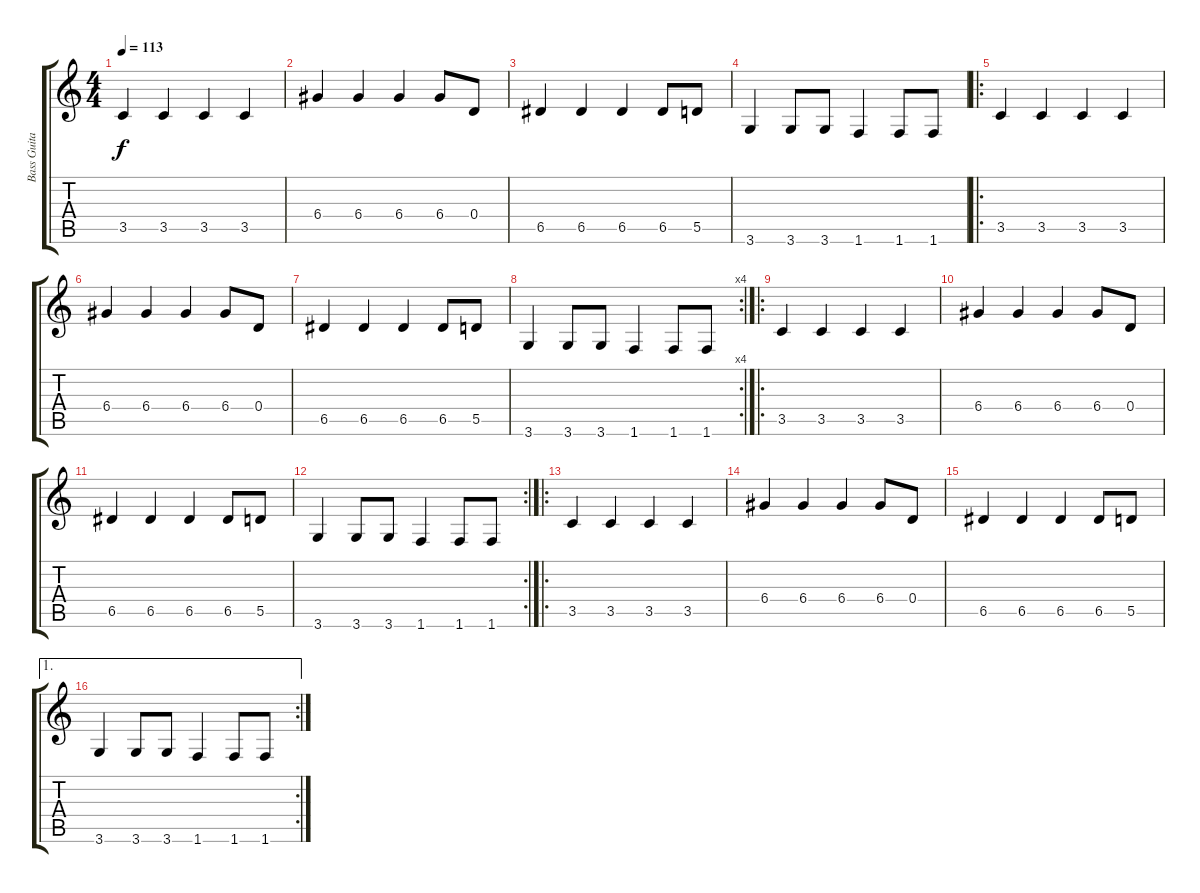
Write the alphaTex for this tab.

\track ("Bass Guitar" "Bass Guita") {instrument electricbassfinger}
\staff {score tabs}
\tuning (E4 B3 G3 D3 A2 E2) {hide}
\ts (4 4)
\tempo 113
\clef g2
\ks c
3.5.4{dy f} 3.5.4 3.5.4 3.5.4 |
6.4.4 6.4.4 6.4.4 6.4.8 0.4.8 |
6.5.4 6.5.4 6.5.4 6.5.8 5.5.8 |
3.6.4 3.6.8 3.6.8 1.6.4 1.6.8 1.6.8 |
\ro
3.5.4 3.5.4 3.5.4 3.5.4 |
6.4.4 6.4.4 6.4.4 6.4.8 0.4.8 |
6.5.4 6.5.4 6.5.4 6.5.8 5.5.8 |
\rc 4
3.6.4 3.6.8 3.6.8 1.6.4 1.6.8 1.6.8 |
\ro
3.5.4 3.5.4 3.5.4 3.5.4 |
6.4.4 6.4.4 6.4.4 6.4.8 0.4.8 |
6.5.4 6.5.4 6.5.4 6.5.8 5.5.8 |
\rc 2
3.6.4 3.6.8 3.6.8 1.6.4 1.6.8 1.6.8 |
\ro
3.5.4 3.5.4 3.5.4 3.5.4 |
6.4.4 6.4.4 6.4.4 6.4.8 0.4.8 |
6.5.4 6.5.4 6.5.4 6.5.8 5.5.8 |
\ae 1
\rc 2
3.6.4 3.6.8 3.6.8 1.6.4 1.6.8 1.6.8
